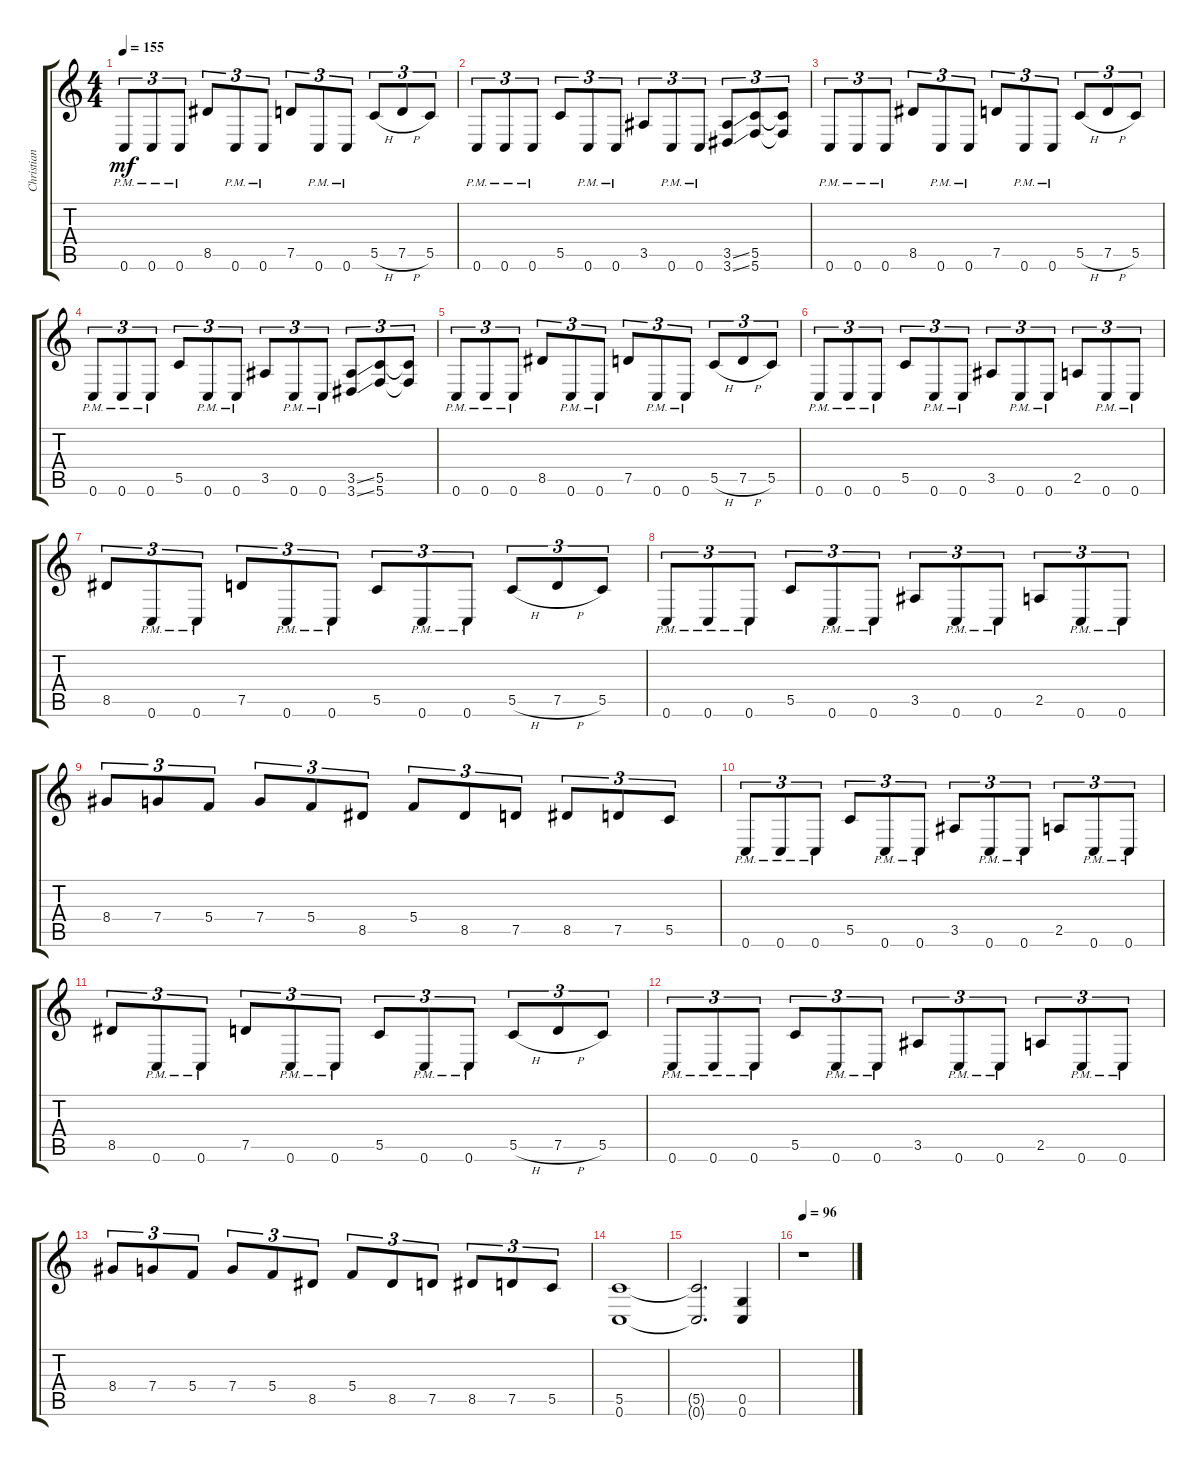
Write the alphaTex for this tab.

\track ("Christian Royer" "Christian ") {instrument distortionguitar}
\staff {score tabs}
\tuning (D4 A3 F3 C3 G2 C2) {hide}
\ts (4 4)
\tempo 155
\clef g2
\ks c
0.6{pm}.8{tu (3 2) dy mf} 0.6{pm}.8{tu (3 2)} 0.6{pm}.8{tu (3 2)} 8.5.8{tu (3 2)} 0.6{pm}.8{tu (3 2)} 0.6{pm}.8{tu (3 2)} 7.5.8{tu (3 2)} 0.6{pm}.8{tu (3 2)} 0.6{pm}.8{tu (3 2)} 5.5{h}.8{tu (3 2)} 7.5{h}.8{tu (3 2)} 5.5.8{tu (3 2)} |
0.6{pm}.8{tu (3 2)} 0.6{pm}.8{tu (3 2)} 0.6{pm}.8{tu (3 2)} 5.5.8{tu (3 2)} 0.6{pm}.8{tu (3 2)} 0.6{pm}.8{tu (3 2)} 3.5.8{tu (3 2)} 0.6{pm}.8{tu (3 2)} 0.6{pm}.8{tu (3 2)} (3.5{ss} 3.6{ss}).8{tu (3 2)} (5.5 5.6).8{tu (3 2)} (5.5{t} 5.6{t}).8{tu (3 2)} |
0.6{pm}.8{tu (3 2)} 0.6{pm}.8{tu (3 2)} 0.6{pm}.8{tu (3 2)} 8.5.8{tu (3 2)} 0.6{pm}.8{tu (3 2)} 0.6{pm}.8{tu (3 2)} 7.5.8{tu (3 2)} 0.6{pm}.8{tu (3 2)} 0.6{pm}.8{tu (3 2)} 5.5{h}.8{tu (3 2)} 7.5{h}.8{tu (3 2)} 5.5.8{tu (3 2)} |
0.6{pm}.8{tu (3 2)} 0.6{pm}.8{tu (3 2)} 0.6{pm}.8{tu (3 2)} 5.5.8{tu (3 2)} 0.6{pm}.8{tu (3 2)} 0.6{pm}.8{tu (3 2)} 3.5.8{tu (3 2)} 0.6{pm}.8{tu (3 2)} 0.6{pm}.8{tu (3 2)} (3.5{ss} 3.6{ss}).8{tu (3 2)} (5.5 5.6).8{tu (3 2)} (5.5{t} 5.6{t}).8{tu (3 2)} |
0.6{pm}.8{tu (3 2)} 0.6{pm}.8{tu (3 2)} 0.6{pm}.8{tu (3 2)} 8.5.8{tu (3 2)} 0.6{pm}.8{tu (3 2)} 0.6{pm}.8{tu (3 2)} 7.5.8{tu (3 2)} 0.6{pm}.8{tu (3 2)} 0.6{pm}.8{tu (3 2)} 5.5{h}.8{tu (3 2)} 7.5{h}.8{tu (3 2)} 5.5.8{tu (3 2)} |
0.6{pm}.8{tu (3 2)} 0.6{pm}.8{tu (3 2)} 0.6{pm}.8{tu (3 2)} 5.5.8{tu (3 2)} 0.6{pm}.8{tu (3 2)} 0.6{pm}.8{tu (3 2)} 3.5.8{tu (3 2)} 0.6{pm}.8{tu (3 2)} 0.6{pm}.8{tu (3 2)} 2.5.8{tu (3 2)} 0.6{pm}.8{tu (3 2)} 0.6{pm}.8{tu (3 2)} |
8.5.8{tu (3 2)} 0.6{pm}.8{tu (3 2)} 0.6{pm}.8{tu (3 2)} 7.5.8{tu (3 2)} 0.6{pm}.8{tu (3 2)} 0.6{pm}.8{tu (3 2)} 5.5.8{tu (3 2)} 0.6{pm}.8{tu (3 2)} 0.6{pm}.8{tu (3 2)} 5.5{h}.8{tu (3 2)} 7.5{h}.8{tu (3 2)} 5.5.8{tu (3 2)} |
0.6{pm}.8{tu (3 2)} 0.6{pm}.8{tu (3 2)} 0.6{pm}.8{tu (3 2)} 5.5.8{tu (3 2)} 0.6{pm}.8{tu (3 2)} 0.6{pm}.8{tu (3 2)} 3.5.8{tu (3 2)} 0.6{pm}.8{tu (3 2)} 0.6{pm}.8{tu (3 2)} 2.5.8{tu (3 2)} 0.6{pm}.8{tu (3 2)} 0.6{pm}.8{tu (3 2)} |
8.4.8{tu (3 2)} 7.4.8{tu (3 2)} 5.4.8{tu (3 2)} 7.4.8{tu (3 2)} 5.4.8{tu (3 2)} 8.5.8{tu (3 2)} 5.4.8{tu (3 2)} 8.5.8{tu (3 2)} 7.5.8{tu (3 2)} 8.5.8{tu (3 2)} 7.5.8{tu (3 2)} 5.5.8{tu (3 2)} |
0.6{pm}.8{tu (3 2)} 0.6{pm}.8{tu (3 2)} 0.6{pm}.8{tu (3 2)} 5.5.8{tu (3 2)} 0.6{pm}.8{tu (3 2)} 0.6{pm}.8{tu (3 2)} 3.5.8{tu (3 2)} 0.6{pm}.8{tu (3 2)} 0.6{pm}.8{tu (3 2)} 2.5.8{tu (3 2)} 0.6{pm}.8{tu (3 2)} 0.6{pm}.8{tu (3 2)} |
8.5.8{tu (3 2)} 0.6{pm}.8{tu (3 2)} 0.6{pm}.8{tu (3 2)} 7.5.8{tu (3 2)} 0.6{pm}.8{tu (3 2)} 0.6{pm}.8{tu (3 2)} 5.5.8{tu (3 2)} 0.6{pm}.8{tu (3 2)} 0.6{pm}.8{tu (3 2)} 5.5{h}.8{tu (3 2)} 7.5{h}.8{tu (3 2)} 5.5.8{tu (3 2)} |
0.6{pm}.8{tu (3 2)} 0.6{pm}.8{tu (3 2)} 0.6{pm}.8{tu (3 2)} 5.5.8{tu (3 2)} 0.6{pm}.8{tu (3 2)} 0.6{pm}.8{tu (3 2)} 3.5.8{tu (3 2)} 0.6{pm}.8{tu (3 2)} 0.6{pm}.8{tu (3 2)} 2.5.8{tu (3 2)} 0.6{pm}.8{tu (3 2)} 0.6{pm}.8{tu (3 2)} |
8.4.8{tu (3 2)} 7.4.8{tu (3 2)} 5.4.8{tu (3 2)} 7.4.8{tu (3 2)} 5.4.8{tu (3 2)} 8.5.8{tu (3 2)} 5.4.8{tu (3 2)} 8.5.8{tu (3 2)} 7.5.8{tu (3 2)} 8.5.8{tu (3 2)} 7.5.8{tu (3 2)} 5.5.8{tu (3 2)} |
(5.5 0.6).1 |
(5.5{t} 0.6{t}).2{d} (0.5 0.6).4 |
\tempo 96
r.1
